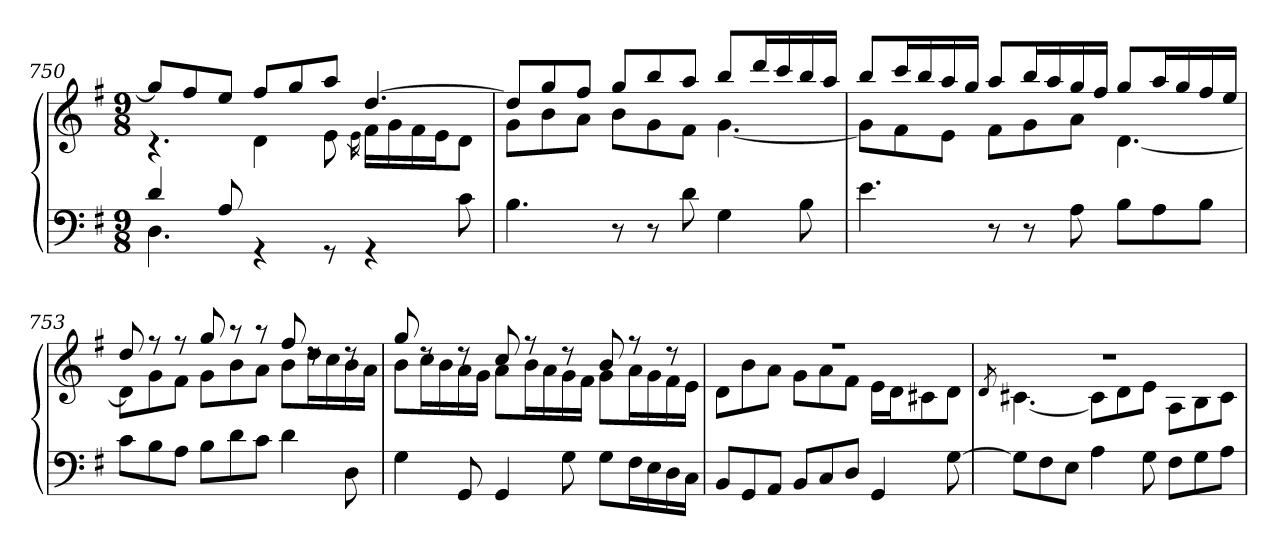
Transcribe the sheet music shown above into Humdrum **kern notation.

**kern	**kern
*part1	*part1
*staff2	*staff1
*clefF4	*clefG2
*k[f#]	*k[f#]
*G:	*G:
*M9/8	*M9/8
=750	=750
*^	*^
4d/	4.D\	8gg/L]	4.r
.	.	8ff#/	.
8A/	.	8ee/J	.
4rGG	2.ryy	8ff#/L	4d\
.	.	8gg/	.
8rGG	.	8aa/J	8e\
.	.	.	16qe\
4rGG	.	[4.dd/	16f#\LL
.	.	.	16g\
.	.	.	16f#\
.	.	.	16e\J
8c\	.	.	8d\J
*v	*v	*	*
!!LO:LB:g=z	!!
=751	=751	=751
4.B\	8dd/L]	8g\L
.	8gg/	8b\
.	8ff#/J	8a\J
8r	8gg/L	8b\L
8r	8bb/	8g\
8d\	8aa/J	8f#\J
4G\	8bb/L	[4.g\
.	16ddd/L	.
.	16ccc/	.
8B\	16bb/	.
.	16aa/JJ	.
=752	=752	=752
4.e\	8bb/L	8g\L]
.	16ccc/L	8f#\
.	16bb/	.
.	16aa/	8e\J
.	16gg/JJ	.
8r	8aa/L	8f#\L
8r	16bb/L	8g\
.	16aa/	.
8A\	16gg/	8a\J
.	16ff#/JJ	.
8B\L	8gg/L	[4.d\
8A\	16aa/L	.
.	16gg/	.
8B\J	16ff#/	.
.	16ee/JJ	.
=753	=753	=753
8c\L	8dd/	8d\L]
8B\	8r	8g\
8A\J	8r	8f#\J
8B\L	8gg/	8g\L
8d\	8r	8b\
8c\J	8r	8a\J
4d\	8ff#/	8b\L
.	8rdd	16dd\L
.	.	16cc\
8D\	8rdd	16b\
.	.	16a\JJ
!!LO:LB:g=z	!!
=754	=754	=754
4G\	8gg/	8b\L
.	8rdd	16cc\L
.	.	16b\
8GG/	8rdd	16a\
.	.	16g\JJ
4GG/	8cc/	8a\L
.	8r	16b\L
.	.	16a\
8G\	8r	16g\
.	.	16f#\JJ
8G\L	8b/	8g\L
16F#\L	8r	16a\L
16E\	.	16g\
16D\	8r	16f#\
16C\JJ	.	16e\JJ
=755	=755	=755
8BB/L	8%9r	8d\L
8GG/	.	8b\
8AA/J	.	8a\J
8BB/L	.	8g\L
8C/	.	8a\
8D/J	.	8f#\J
4GG/	.	16e\LL
.	.	16d\J
.	.	8c#X\
[8G\	.	8d\J
=756	=756	=756
.	.	8qd/
8G\L]	8%9r	[4.c#X\
8F#\	.	.
8E\J	.	.
4A\	.	8c#\L]
.	.	8d\
8G\	.	8e\J
8F#\L	.	8A\L
8G\	.	8B\
8A\J	.	8c#\J
*	*v	*v
=	=
*-	*-
